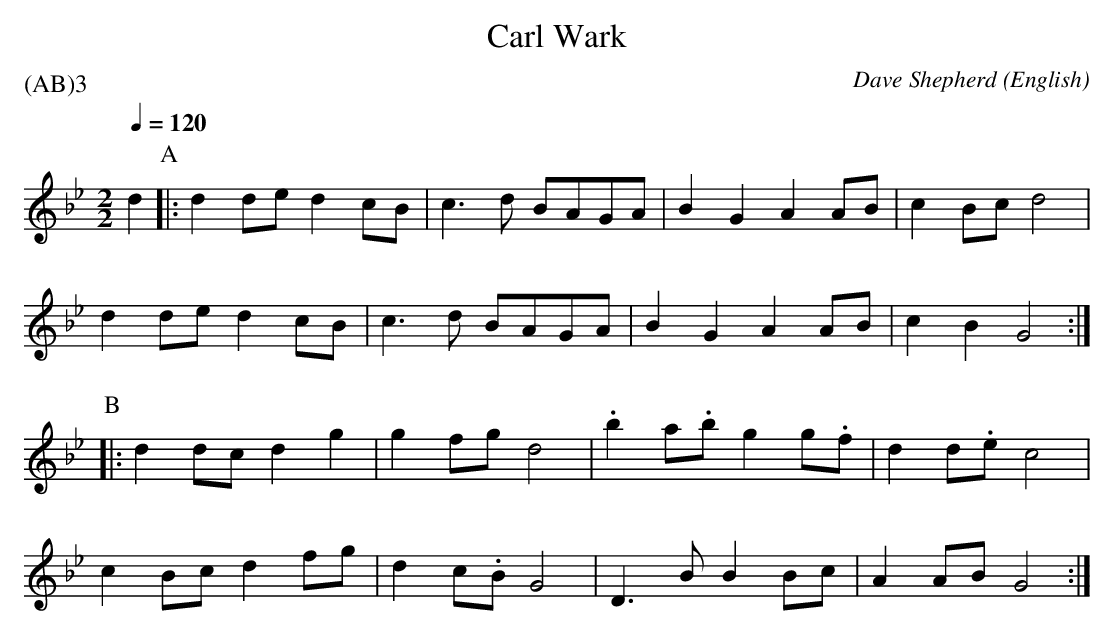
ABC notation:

X:1
T:Carl Wark
C:Dave Shepherd
P:(AB)3
M:2/2
O:English
Q:1/4=120
L: 1/8  % quaver
K:Gm  % key is
d2   \
P:A
|:  d2 de d2 cB  |   c3 d  BAGA   |   B2 G2 A2 AB   |  c2 Bc d4       |
  d2 de d2 cB    |   c3 d BAGA    |  B2 G2 A2 AB    |  c2 B2 G4      :|
P:B
|:   d2 dc d2 g2 |  g2 fg d4      |  .b2 a.b  g2 g.f  | d2  d.e c4      |
     c2 Bc d2 fg |  d2 c.B G4     |  D3 B B2 Bc     | A2 AB  G4      :|
